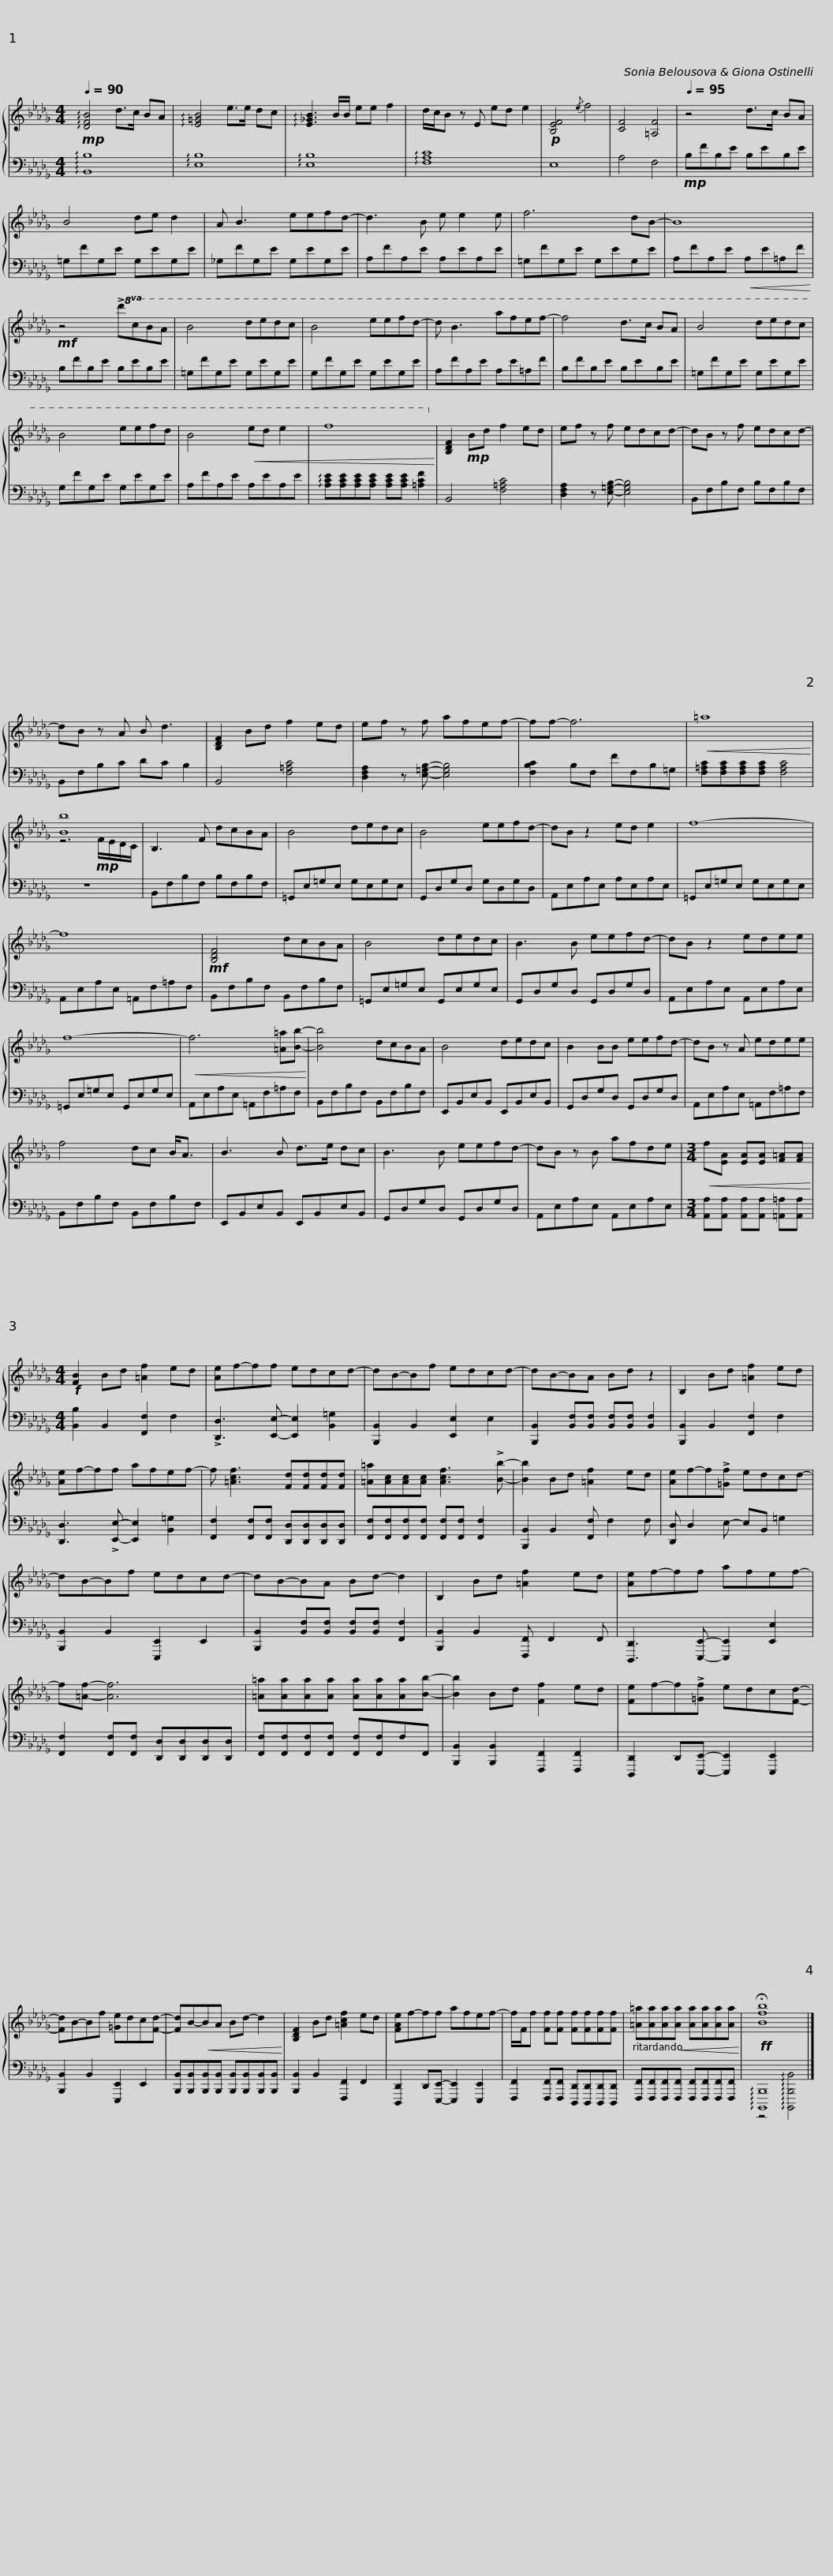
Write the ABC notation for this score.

X:1
%%score { ( 1 3 ) | ( 2 4 ) }
L:1/8
Q:1/4=90
M:4/4
I:linebreak $
K:Db
V:1 treble
V:3 treble
V:2 bass
V:4 bass
V:1
!mp! !arpeggio![DFB]4 d>c BA | !arpeggio![E=GB]4 e>e dc | !arpeggio![E_GB]3 B/B/ ee f2 | d/c/B z E ed e2 |!p! [B,EF]4{/e} f4 | %5
 [CF]4 [=A,F]4 |$[Q:1/4=95] z4 d>c BA | B4 de d2 | A B3 eefd- | d3 B e e2 e | %10
 f6 dB- |$ B8 |!mf! z4!8va(! !>!d'c'ba | b4 d'e'd'c' | b4 e'e'f'd'- | %15
 d' b3 a'f'e'f'- |$ f'4 d'>c' ba | b4 d'e'd'c' | b4 e'e'f'd' | b4!<(! e'd' e'2 |$ %20
 f'8!8va)!!<)! | [B,DF]2!mp! Bd f2 ed | ef z f edcd- | dB z f edcd- | dB z A B d3 |$ %25
 [B,DF]2 Bd f2 ed | ef z f afef- | ff- f6 |!<(! =a8!<)! | [Bb]8 |$ %30
 B,3 F dcBA | B4 dedc | B4 eefd- | dB z2 ed e2 | f8- |$ %35
 f8 |!mf! [B,DF]4 dcBA | B4 dedc | B3 B eefd- | dB z2 edee |$ %40
 f8- |!<(! f6 [=A=a][Bb]-!<)! | [Bb]4 dcBA | B4 dedc | B2 BB eefd- |$ %45
 dB z A edee | f4 dc B<A | B3 B d>e dc | B3 B eefd- | dB z B afde |$ %50
[M:3/4]!<(! f[EA] [EA][EA] [F=A][FA]!<)! |[M:4/4]!f! [FB]2 Bd [=Af]2 ed | [Ae]f-ff edcd- | dB-Bf edcd- | dB-BA Bd z2 |$ %55
 B,2 Bd [=Af]2 ed | [Ae]f-ff afef- | f [=Acf]3 [Fd][Fd][Fd][Fd] | [=A=a][Ac][Ac][Ac] [Acf]3 !>![Bb]- | [Bb]2 Bd [=Af]2 ed |$ %60
 [Ae]f-f!>![=Gf] edcd- | dB-Bf edcd- | dB-BA Bd- d2 | B,2 Bd [=Af]2 ed |$ [Ae]f-ff afef- | %65
 f[=Af]- [Af]6 | [=A=a][Aa][Aa][Aa] [Aa][Aa][Aa][Bb]- | [Bb]2 Bd [Ff]2 ed |$ [Fe]f-f!>![=Gf] edc[Fd]- | [Fd]B-Bf [=Ge]dc[Fd]- | %70
 [Fd]B-!<(!BA Bd- d2!<)! | [B,DF]2 Bd [=Acf]2 ed |$ [FAe]f-ff afef- | f/F/f [Ff][Ff] [Ff][Ff][Ff][Ff] | [=A=a][Aa][Aa]!<(![Aa] [Aa][Aa][Aa][Aa]!<)! | %75
!ff! !fermata![Bfb]8 |] %76
V:2
 !arpeggio![B,,B,]8 | !arpeggio![E,B,]8 | !arpeggio![E,B,]8 | !arpeggio![F,A,C]8 | E,8 | %5
 A,4 F,4 |$!mp! B,FB,E B,EB,E | =G,FG,E G,EG,E | _G,FG,E G,EG,E | A,FA,E A,EA,E | %10
 =G,FG,E G,EG,E |$ A,FA,E!<(! A,E=A,F!<)! | B,FB,E B,EB,E | =G,FG,E G,EG,E | G,FG,E G,EG,E | %15
 A,FA,E A,E=A,F |$ B,FB,E B,EB,E | =G,FG,E G,EG,E | G,FG,E G,EG,E | A,FA,E A,EA,E |$ %20
 !arpeggio![A,CE][A,CE][A,CE][A,CE] [A,CE][A,CE] [=A,CF]2 | B,,4 [F,=A,C]4 | [D,F,A,]2 z [E,=G,B,]- [E,G,B,]4 | B,,F,B,F, B,F,B,F, | B,,F,B,C DC B,2 |$ %25
 B,,4 [F,=A,C]4 | [D,F,A,]2 z [E,=G,B,]- [E,G,B,]4 | [F,B,C]2 B,F, FF,B,=G, | [F,=A,C][F,A,C][F,A,C][F,A,C] [F,A,C]4 | z8 |$ %30
 B,,F,B,F, B,F,B,F, | =G,,E,=G,E, G,E,G,E, | G,,D,G,D, G,D,G,D, | A,,E,A,E, A,E,A,E, | =G,,E,=G,E, G,E,G,E, |$ %35
 A,,E,A,E, =A,,F,=A,F, | B,,F,B,F, B,,F,B,F, | =G,,E,=G,E, G,,E,G,E, | G,,D,G,D, G,,D,G,D, | A,,E,A,E, A,,E,A,E, |$ %40
 =G,,E,=G,E, G,,E,G,E, | A,,E,A,E, =A,,F,=A,F, | B,,F,B,F, B,,F,B,F, | E,,B,,E,B,, E,,B,,E,B,, | G,,D,G,D, G,,D,G,D, |$ %45
 A,,E,A,E, =A,,F,=A,F, | B,,F,B,F, B,,F,B,F, | E,,B,,E,B,, E,,B,,E,B,, | G,,D,G,D, G,,D,G,D, | A,,E,A,E, A,,E,A,E, |$ %50
[M:3/4] [A,,A,][A,,A,] [A,,A,][A,,A,] [=A,,=A,][A,,A,] |[M:4/4] [B,,B,]2 B,,2 [F,,F,]2 F,2 | !>![D,,D,]3 [E,,E,]- [E,,E,]2 [B,,=G,]2 | [B,,,B,,]2 B,,2 [E,,E,]2 E,2 | [B,,,B,,]2 [B,,F,][B,,F,] [B,,F,][B,,F,] [B,,F,]2 |$ %55
 [B,,,B,,]2 B,,2 [F,,F,]2 F,2 | [D,,D,]3 !>![E,,E,]- [E,,E,]2 [B,,=G,]2 | [F,,F,]2 [F,,F,][F,,F,] [D,,D,][D,,D,][D,,D,][D,,D,] | [F,,F,][F,,F,][F,,F,][F,,F,] [F,,F,][F,,F,] [F,,F,]2 | [B,,,B,,]2 B,,2 [F,,F,] F,2 F, |$ %60
 [D,,D,] D,2 E,- E,B,, =G,2 | [B,,,B,,]2 B,,2 [E,,,E,,]2 E,,2 | [B,,,B,,]2 [B,,F,][B,,F,] [B,,F,][B,,F,] [F,,F,]2 | [B,,,B,,]2 B,,2 [F,,,F,,] F,,2 F,, |$ [D,,,D,,]3 [E,,,E,,]- [E,,,E,,]2 [E,,E,]2 | %65
 [F,,F,]2 [F,,F,][F,,F,] [D,,D,][D,,D,][D,,D,][D,,D,] | [F,,F,][F,,F,][F,,F,][F,,F,] [F,,F,][F,,F,]F,F,, | [B,,,B,,]2 [B,,,B,,]2 [F,,,F,,]2 [F,,,F,,]2 |$ [D,,,D,,]2 D,,[E,,,E,,]- [E,,,E,,]2 [E,,,E,,]2 | [B,,,B,,]2 B,,2 [E,,,E,,]2 E,,2 | %70
 [B,,,B,,][B,,,B,,][B,,,B,,][B,,,B,,] [B,,,B,,][B,,,B,,][B,,,B,,][B,,,B,,] | [B,,,B,,]2 B,,2 [F,,,F,,]2 F,,2 |$ [D,,,D,,]2 D,,[E,,,E,,]- [E,,,E,,]2 [E,,,E,,]2 | [F,,,F,,]2 [F,,,F,,][F,,,F,,] [D,,,D,,][D,,,D,,][D,,,D,,][D,,,D,,] | [F,,,F,,][F,,,F,,][F,,,F,,][F,,,F,,] [F,,,F,,][F,,,F,,][F,,,F,,][F,,,F,,] | %75
 !arpeggio![B,,,,B,,,]8 |] %76
V:3
 x8 | x8 | x8 | x8 | x8 | %5
 x8 |$ x8 | x8 | x8 | x8 | %10
 x8 |$ x8 | x4!8va(! x4 | x8 | x8 | %15
 x8 |$ x8 | x8 | x8 | x8 |$ %20
 x8!8va)! | x8 | x8 | x8 | x8 |$ %25
 x8 | x8 | x8 | x8 | z6!mp! F/E/D/C/ |$ %30
 x8 | x8 | x8 | x8 | x8 |$ %35
 x8 | x8 | x8 | x8 | x8 |$ %40
 x8 | x8 | x8 | x8 | x8 |$ %45
 x8 | x8 | x8 | x8 | x8 |$ %50
[M:3/4] x6 |[M:4/4] x8 | x8 | x8 | x8 |$ %55
 x8 | x8 | x8 | x8 | x8 |$ %60
 x8 | x8 | x8 | x8 |$ x8 | %65
 x8 | x8 | x8 |$ x8 | x8 | %70
 x8 | x8 |$ x8 | x8 | x8 | %75
 x8 |] %76
V:4
 x8 | x8 | x8 | x8 | x8 | %5
 x8 |$ x8 | x8 | x8 | x8 | %10
 x8 |$ x8 | x8 | x8 | x8 | %15
 x8 |$ x8 | x8 | x8 | x8 |$ %20
 x8 | x8 | x8 | x8 | x8 |$ %25
 x8 | x8 | x8 | x8 | x8 |$ %30
 x8 | x8 | x8 | x8 | x8 |$ %35
 x8 | x8 | x8 | x8 | x8 |$ %40
 x8 | x8 | x8 | x8 | x8 |$ %45
 x8 | x8 | x8 | x8 | x8 |$ %50
[M:3/4] x6 |[M:4/4] x8 | x8 | x8 | x8 |$ %55
 x8 | x8 | x8 | x8 | x8 |$ %60
 x8 | x8 | x8 | x8 |$ x8 | %65
 x8 | x8 | x8 |$ x8 | x8 | %70
 x8 | x8 |$ x8 | x8 | x8 | %75
 z4 !arpeggio![B,,,,B,,,B,,]4 |] %76
